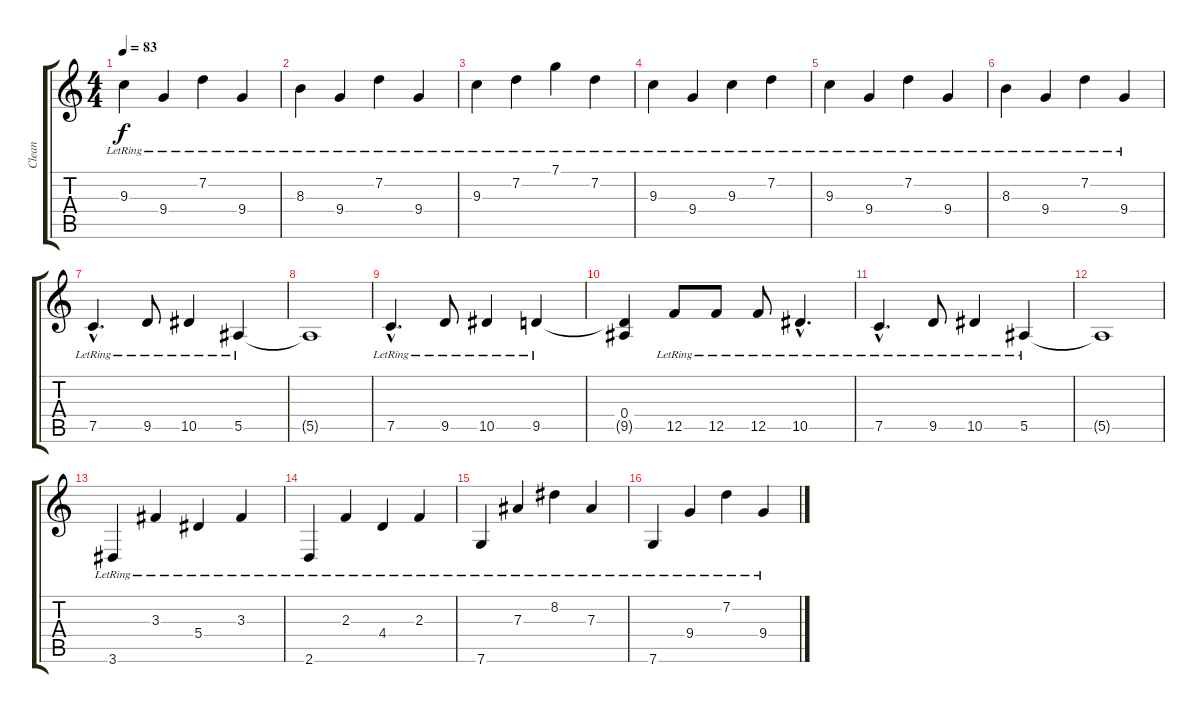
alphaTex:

\track ("Clean" "Clean") {instrument acousticguitarnylon}
\staff {score tabs}
\tuning (C4 G3 Eb3 Bb2 F2 C2) {hide}
\ts (4 4)
\tempo 83
\clef g2
\ks c
9.3{lr}.4{dy f} 9.4{lr}.4 7.2{lr}.4 9.4{lr}.4 |
8.3{lr}.4 9.4{lr}.4 7.2{lr}.4 9.4{lr}.4 |
9.3{lr}.4 7.2{lr}.4 7.1{lr}.4 7.2{lr}.4 |
9.3{lr}.4 9.4{lr}.4 9.3{lr}.4 7.2{lr}.4 |
9.3{lr}.4 9.4{lr}.4 7.2{lr}.4 9.4{lr}.4 |
8.3{lr}.4 9.4{lr}.4 7.2{lr}.4 9.4{lr}.4 |
7.5{hac lr}.4{d} 9.5{lr}.8 10.5{lr}.4 5.5{lr}.4 |
5.5{t}.1 |
7.5{hac lr}.4{d} 9.5{lr}.8 10.5{lr}.4 9.5{lr}.4 |
(0.4 9.5{t}).4 12.5{lr}.8 12.5{lr}.8 12.5{lr}.8 10.5{hac lr}.4{d} |
7.5{hac lr}.4{d} 9.5{lr}.8 10.5{lr}.4 5.5{lr}.4 |
5.5{t}.1 |
3.6{lr}.4 3.3{lr}.4 5.4{lr}.4 3.3{lr}.4 |
2.6{lr}.4 2.3{lr}.4 4.4{lr}.4 2.3{lr}.4 |
7.6{lr}.4 7.3{lr}.4 8.2{lr}.4 7.3{lr}.4 |
7.6{lr}.4 9.4{lr}.4 7.2{lr}.4 9.4{lr}.4
